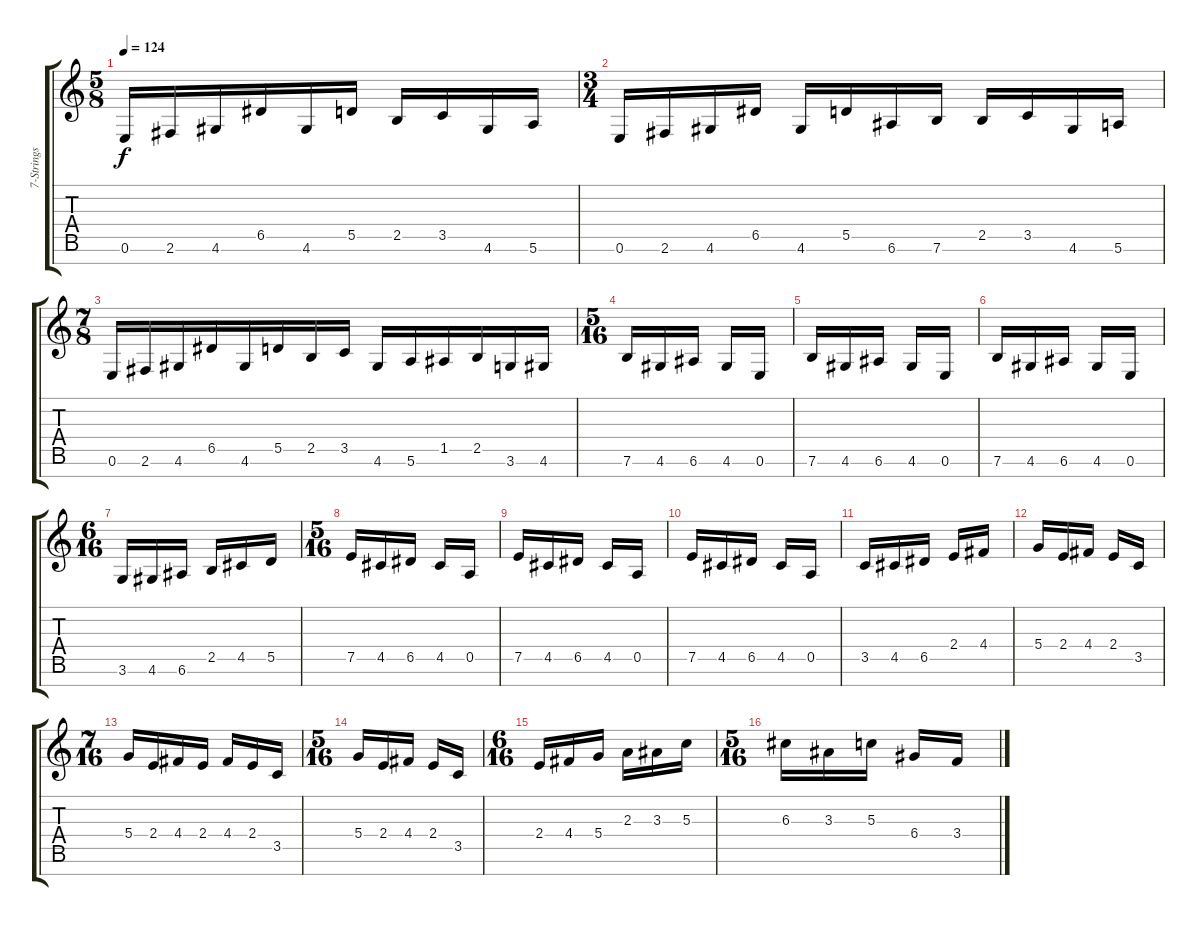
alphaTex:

\track ("7-Strings Distortion Guitar 2" "7-Strings ") {instrument distortionguitar}
\staff {score tabs}
\tuning (E4 B3 G3 D3 A2 E2 B1) {hide}
\ts (5 8)
\tempo 124
\clef g2
\ks c
0.6.16{dy f} 2.6.16 4.6.16 6.5.16 4.6.16 5.5.16 2.5.16 3.5.16 4.6.16 5.6.16 |
\ts (3 4)
0.6.16 2.6.16 4.6.16 6.5.16 4.6.16 5.5.16 6.6.16 7.6.16 2.5.16 3.5.16 4.6.16 5.6.16 |
\ts (7 8)
0.6.16 2.6.16 4.6.16 6.5.16 4.6.16 5.5.16 2.5.16 3.5.16 4.6.16 5.6.16 1.5.16 2.5.16 3.6.16 4.6.16 |
\ts (5 16)
7.6.16 4.6.16 6.6.16 4.6.16 0.6.16 |
7.6.16 4.6.16 6.6.16 4.6.16 0.6.16 |
7.6.16 4.6.16 6.6.16 4.6.16 0.6.16 |
\ts (6 16)
3.6.16 4.6.16 6.6.16 2.5.16 4.5.16 5.5.16 |
\ts (5 16)
7.5.16 4.5.16 6.5.16 4.5.16 0.5.16 |
7.5.16 4.5.16 6.5.16 4.5.16 0.5.16 |
7.5.16 4.5.16 6.5.16 4.5.16 0.5.16 |
3.5.16 4.5.16 6.5.16 2.4.16 4.4.16 |
5.4.16 2.4.16 4.4.16 2.4.16 3.5.16 |
\ts (7 16)
5.4.16 2.4.16 4.4.16 2.4.16 4.4.16 2.4.16 3.5.16 |
\ts (5 16)
5.4.16 2.4.16 4.4.16 2.4.16 3.5.16 |
\ts (6 16)
2.4.16 4.4.16 5.4.16 2.3.16 3.3.16 5.3.16 |
\ts (5 16)
6.3.16 3.3.16 5.3.16 6.4.16 3.4.16
